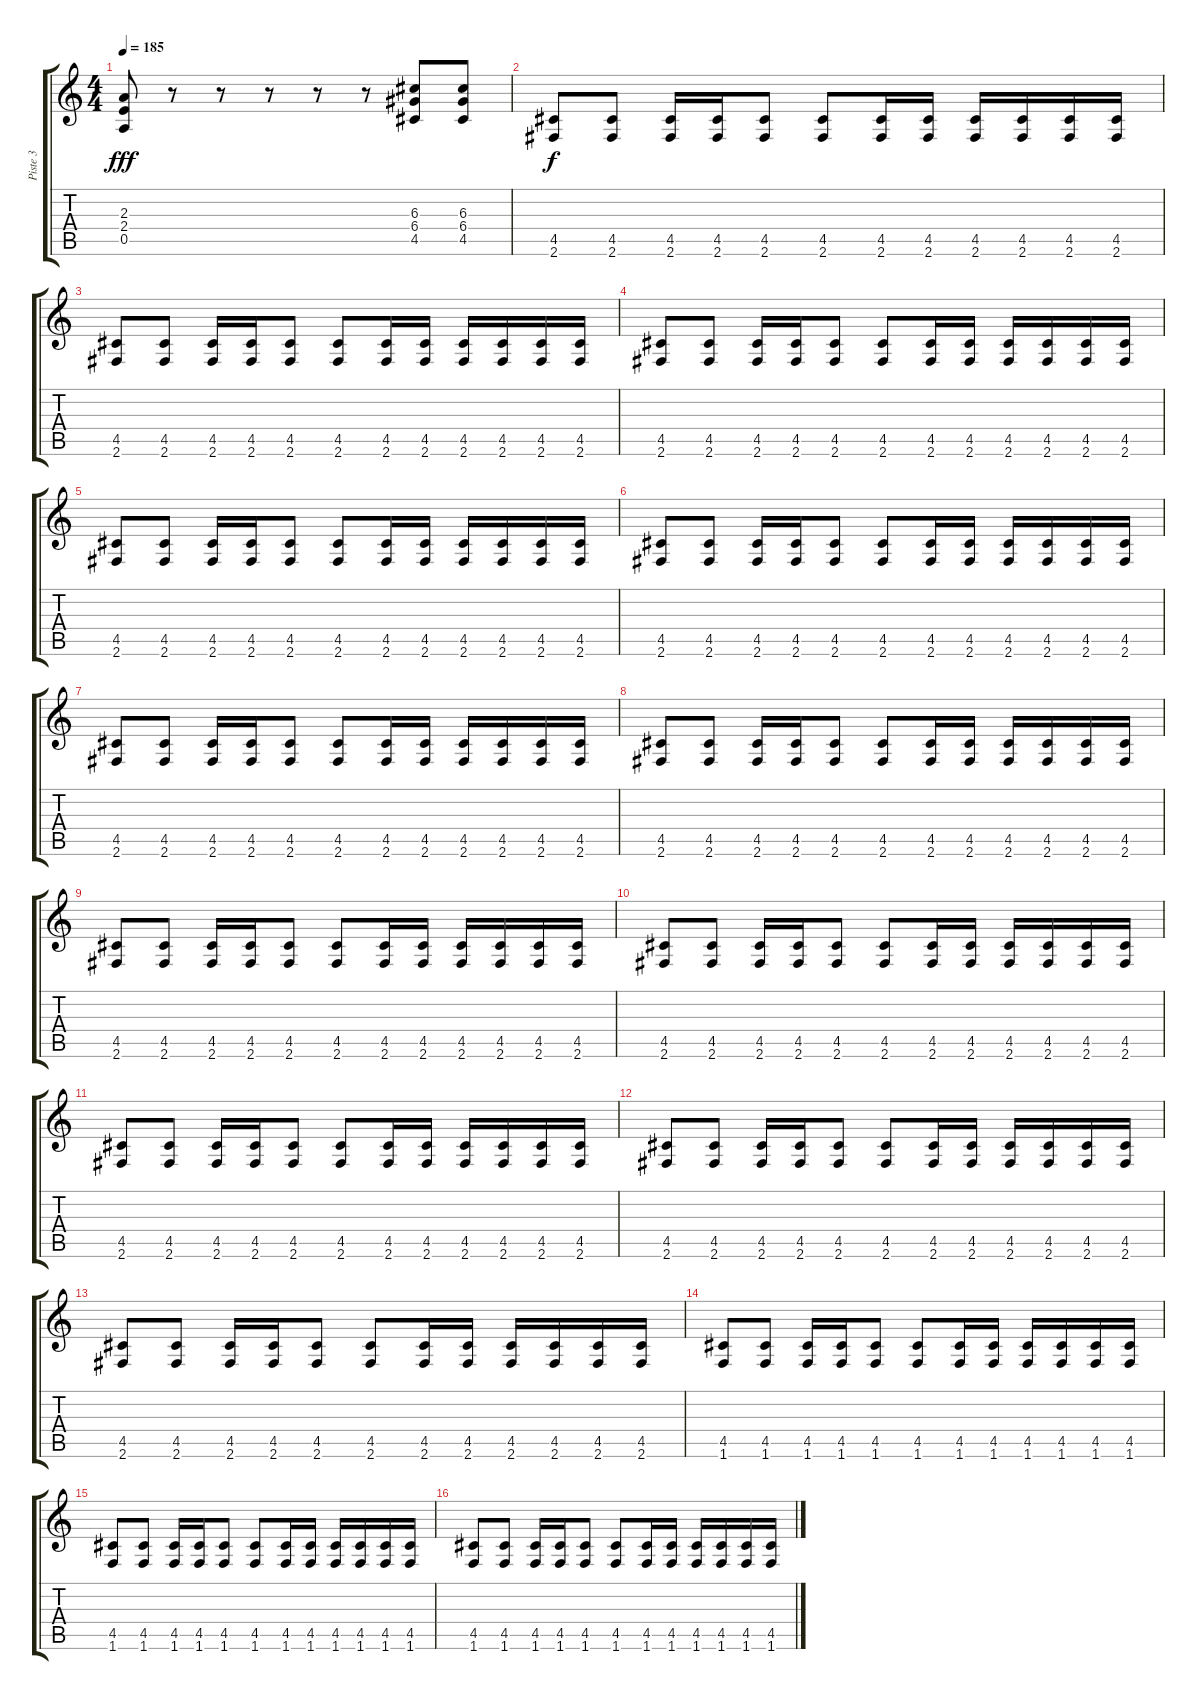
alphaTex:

\track ("Piste 3" "Piste 3") {instrument distortionguitar}
\staff {score tabs}
\tuning (E4 B3 G3 D3 A2 E2) {hide}
\ts (4 4)
\tempo 185
\clef g2
\ks c
(2.3 2.4 0.5).8{dy fff} r.8 r.8 r.8 r.8 r.8 (6.3 6.4 4.5).8 (6.3 6.4 4.5).8 |
\section ("" "")
(4.5 2.6).8{dy f} (4.5 2.6).8 (4.5 2.6).16 (4.5 2.6).16 (4.5 2.6).8 (4.5 2.6).8 (4.5 2.6).16 (4.5 2.6).16 (4.5 2.6).16 (4.5 2.6).16 (4.5 2.6).16 (4.5 2.6).16 |
(4.5 2.6).8 (4.5 2.6).8 (4.5 2.6).16 (4.5 2.6).16 (4.5 2.6).8 (4.5 2.6).8 (4.5 2.6).16 (4.5 2.6).16 (4.5 2.6).16 (4.5 2.6).16 (4.5 2.6).16 (4.5 2.6).16 |
(4.5 2.6).8 (4.5 2.6).8 (4.5 2.6).16 (4.5 2.6).16 (4.5 2.6).8 (4.5 2.6).8 (4.5 2.6).16 (4.5 2.6).16 (4.5 2.6).16 (4.5 2.6).16 (4.5 2.6).16 (4.5 2.6).16 |
(4.5 2.6).8 (4.5 2.6).8 (4.5 2.6).16 (4.5 2.6).16 (4.5 2.6).8 (4.5 2.6).8 (4.5 2.6).16 (4.5 2.6).16 (4.5 2.6).16 (4.5 2.6).16 (4.5 2.6).16 (4.5 2.6).16 |
(4.5 2.6).8 (4.5 2.6).8 (4.5 2.6).16 (4.5 2.6).16 (4.5 2.6).8 (4.5 2.6).8 (4.5 2.6).16 (4.5 2.6).16 (4.5 2.6).16 (4.5 2.6).16 (4.5 2.6).16 (4.5 2.6).16 |
(4.5 2.6).8 (4.5 2.6).8 (4.5 2.6).16 (4.5 2.6).16 (4.5 2.6).8 (4.5 2.6).8 (4.5 2.6).16 (4.5 2.6).16 (4.5 2.6).16 (4.5 2.6).16 (4.5 2.6).16 (4.5 2.6).16 |
(4.5 2.6).8 (4.5 2.6).8 (4.5 2.6).16 (4.5 2.6).16 (4.5 2.6).8 (4.5 2.6).8 (4.5 2.6).16 (4.5 2.6).16 (4.5 2.6).16 (4.5 2.6).16 (4.5 2.6).16 (4.5 2.6).16 |
(4.5 2.6).8 (4.5 2.6).8 (4.5 2.6).16 (4.5 2.6).16 (4.5 2.6).8 (4.5 2.6).8 (4.5 2.6).16 (4.5 2.6).16 (4.5 2.6).16 (4.5 2.6).16 (4.5 2.6).16 (4.5 2.6).16 |
\section ("" "")
(4.5 2.6).8 (4.5 2.6).8 (4.5 2.6).16 (4.5 2.6).16 (4.5 2.6).8 (4.5 2.6).8 (4.5 2.6).16 (4.5 2.6).16 (4.5 2.6).16 (4.5 2.6).16 (4.5 2.6).16 (4.5 2.6).16 |
(4.5 2.6).8 (4.5 2.6).8 (4.5 2.6).16 (4.5 2.6).16 (4.5 2.6).8 (4.5 2.6).8 (4.5 2.6).16 (4.5 2.6).16 (4.5 2.6).16 (4.5 2.6).16 (4.5 2.6).16 (4.5 2.6).16 |
(4.5 2.6).8 (4.5 2.6).8 (4.5 2.6).16 (4.5 2.6).16 (4.5 2.6).8 (4.5 2.6).8 (4.5 2.6).16 (4.5 2.6).16 (4.5 2.6).16 (4.5 2.6).16 (4.5 2.6).16 (4.5 2.6).16 |
(4.5 2.6).8 (4.5 2.6).8 (4.5 2.6).16 (4.5 2.6).16 (4.5 2.6).8 (4.5 2.6).8 (4.5 2.6).16 (4.5 2.6).16 (4.5 2.6).16 (4.5 2.6).16 (4.5 2.6).16 (4.5 2.6).16 |
(4.5 1.6).8 (4.5 1.6).8 (4.5 1.6).16 (4.5 1.6).16 (4.5 1.6).8 (4.5 1.6).8 (4.5 1.6).16 (4.5 1.6).16 (4.5 1.6).16 (4.5 1.6).16 (4.5 1.6).16 (4.5 1.6).16 |
(4.5 1.6).8 (4.5 1.6).8 (4.5 1.6).16 (4.5 1.6).16 (4.5 1.6).8 (4.5 1.6).8 (4.5 1.6).16 (4.5 1.6).16 (4.5 1.6).16 (4.5 1.6).16 (4.5 1.6).16 (4.5 1.6).16 |
(4.5 1.6).8 (4.5 1.6).8 (4.5 1.6).16 (4.5 1.6).16 (4.5 1.6).8 (4.5 1.6).8 (4.5 1.6).16 (4.5 1.6).16 (4.5 1.6).16 (4.5 1.6).16 (4.5 1.6).16 (4.5 1.6).16
